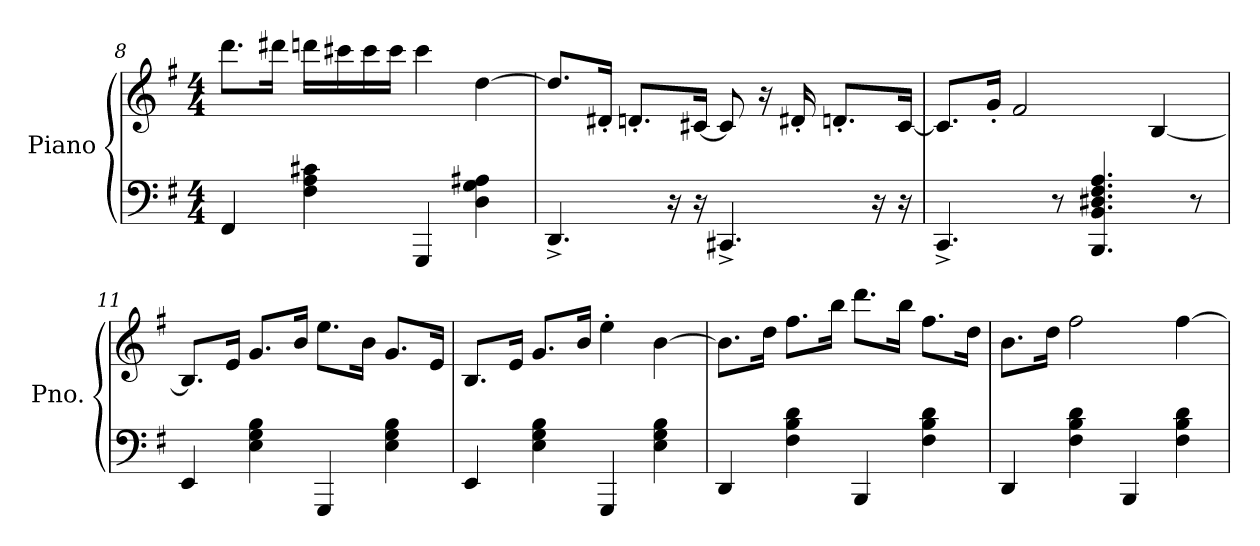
**kern	**kern
*part1	*part1
*staff2	*staff1
*I"Piano	*
*I'Pno.	*
*clefF4	*clefG2
*k[f#]	*k[f#]
*M4/4	*M4/4
=8	=8
4FF#/	8.ddd\L
.	16ddd#X\Jk
4F#\ 4A\ 4c#X\	16dddn\LL
.	16ccc#X\
.	16ccc#\
.	16ccc#\JJ
4GGG/	4ccc#\
4D\ 4G\ 4A#X\	[4dd\
!!LO:LB:g=z
=9	=9
4.DD^/	8.dd/L]
.	16d#X'/Jk
.	8.dn'/L
16r	.
16r	[16c#X/Jk
4.CC#X^/	8c#/]
.	16r
.	16d#X'/
.	8.dn'/L
16r	.
16r	[16c#/Jk
=10	=10
4.CC^/	8.c#/L]
.	16g'/Jk
.	2f#/
8r	.
4.BBB/ 4.BB/ 4.D#X/ 4.F#/ 4.A/	.
.	[4B/
8r	.
=11	=11
4EE/	8.B/L]
.	16e/Jk
4E\ 4G\ 4B\	8.g/L
.	16b/Jk
4GGG/	8.ee\L
.	16b\Jk
4E\ 4G\ 4B\	8.g/L
.	16e/Jk
=12	=12
4EE/	8.B/L
.	16e/Jk
4E\ 4G\ 4B\	8.g/L
.	16b/Jk
4GGG/	4ee'\
4E\ 4G\ 4B\	[4b\
!!LO:LB:g=z
=13	=13
4DD/	8.b\L]
.	16dd\Jk
4F#\ 4B\ 4d\	8.ff#\L
.	16bb\Jk
4BBB/	8.ddd\L
.	16bb\Jk
4F#\ 4B\ 4d\	8.ff#\L
.	16dd\Jk
=14	=14
4DD/	8.b\L
.	16dd\Jk
4F#\ 4B\ 4d\	2ff#\
4BBB/	.
4F#\ 4B\ 4d\	[4ff#\
=	=
*-	*-
